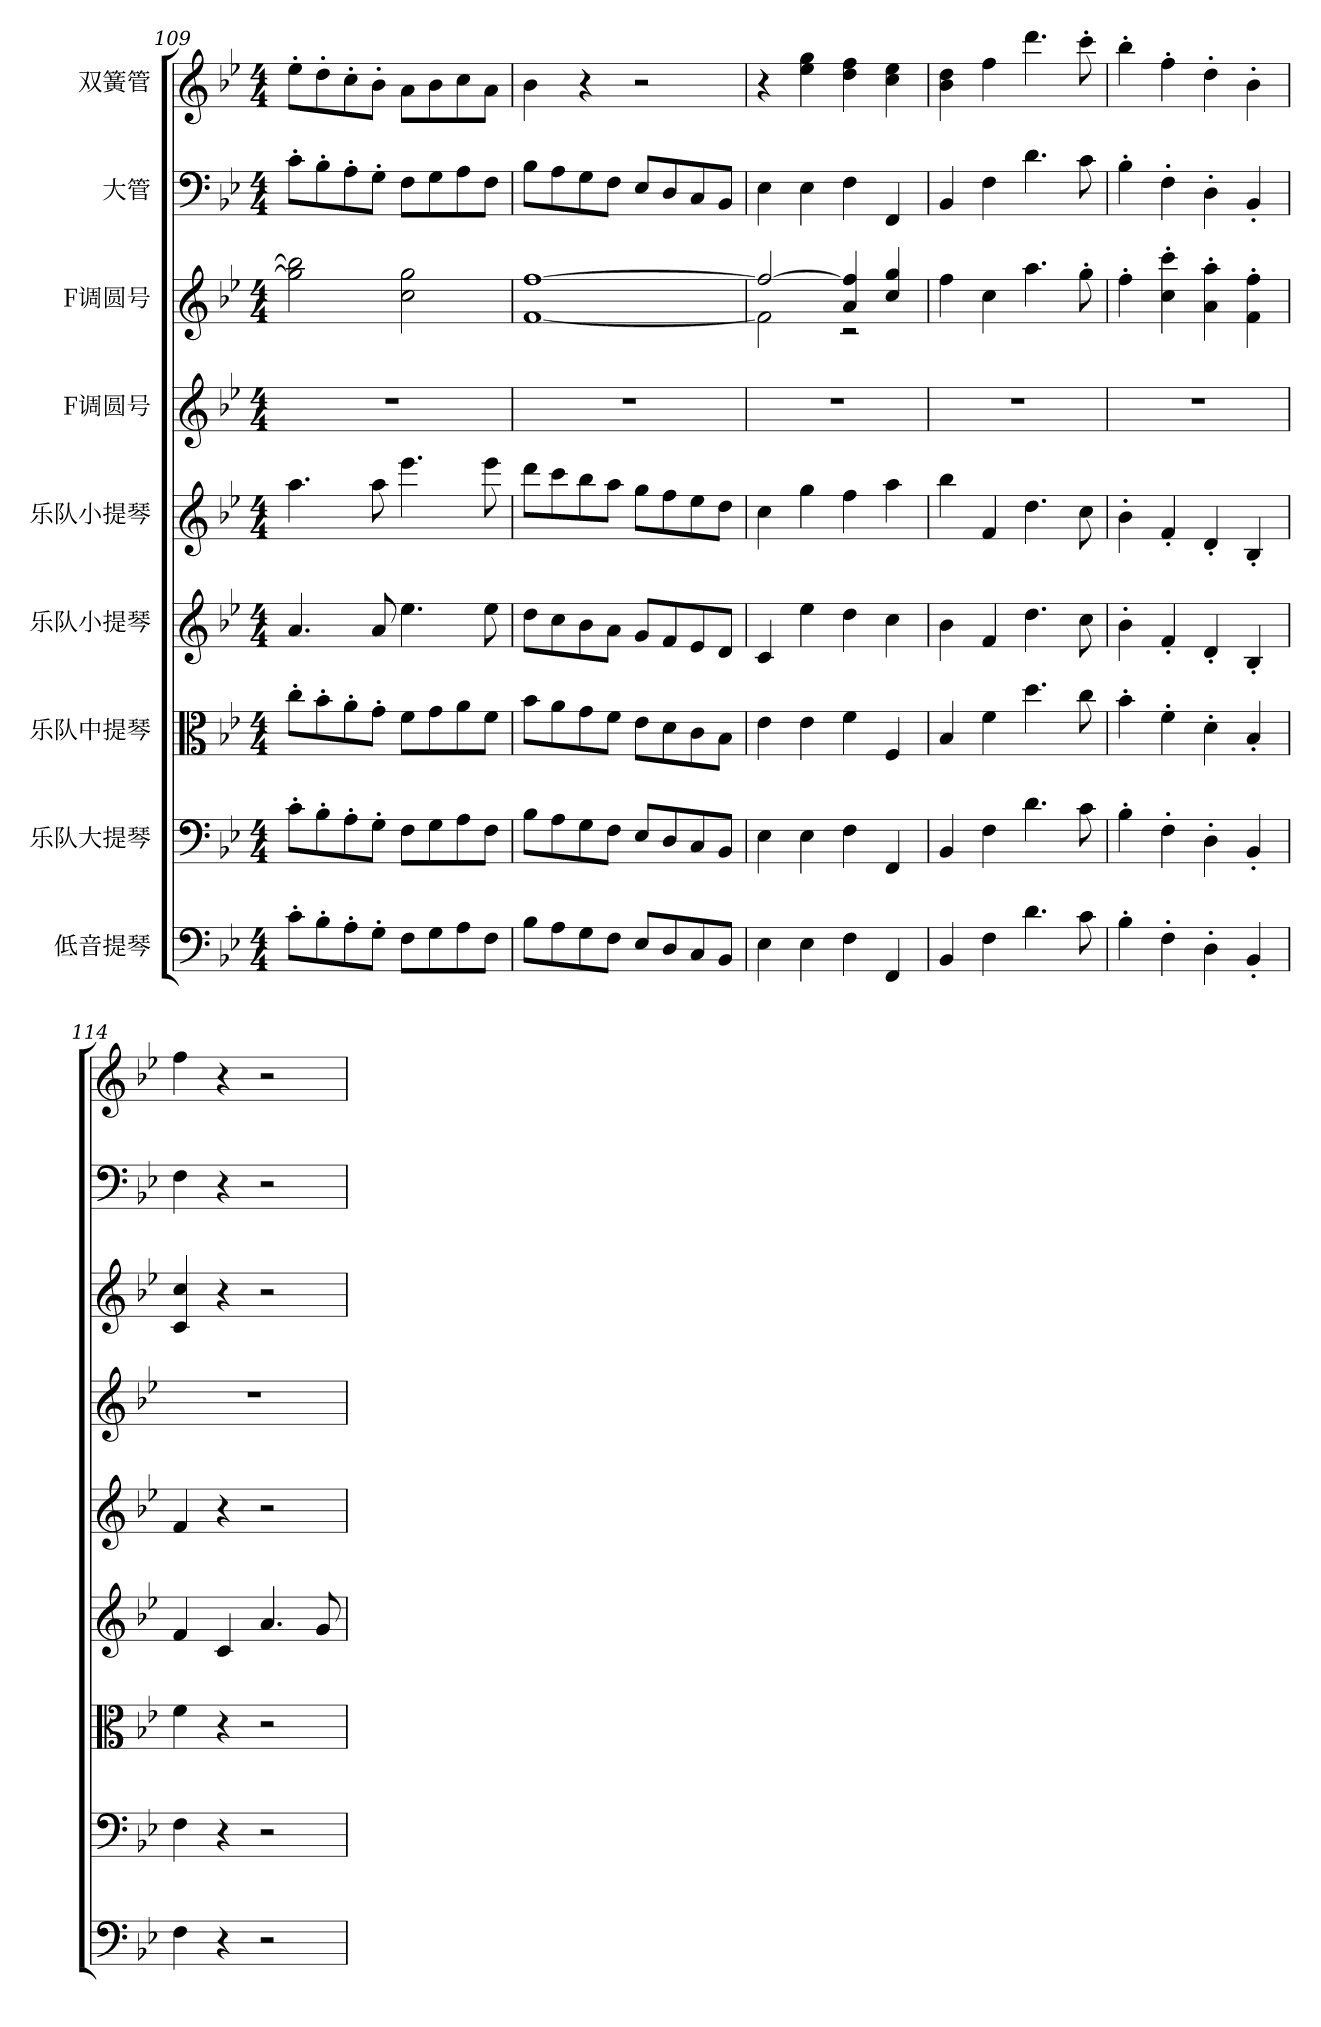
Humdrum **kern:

**kern	**kern	**kern	**kern	**kern	**kern	**kern	**kern	**kern
*part9	*part8	*part7	*part6	*part5	*part4	*part3	*part2	*part1
*staff9	*staff8	*staff7	*staff6	*staff5	*staff4	*staff3	*staff2	*staff1
*I"低音提琴	*I"乐队大提琴	*I"乐队中提琴	*I"乐队小提琴	*I"乐队小提琴	*I"F调圆号	*I"F调圆号	*I"大管	*I"双簧管
*clefF4	*clefF4	*clefC3	*clefG2	*clefG2	*clefG2	*clefG2	*clefF4	*clefG2
*ITrd7c12	*	*	*	*	*ITrd4c7	*ITrd4c7	*	*
*k[b-e-]	*k[b-e-]	*k[b-e-]	*k[b-e-]	*k[b-e-]	*k[b-e-a-]	*k[b-e-a-]	*k[b-e-]	*k[b-e-]
*M4/4	*M4/4	*M4/4	*M4/4	*M4/4	*M4/4	*M4/4	*M4/4	*M4/4
=109	=109	=109	=109	=109	=109	=109	=109	=109
8C'\L	8c'\L	8cc'\L	4.a/	4.aa\	1r	2cc\] 2ee-\]	8c'\L	8ee-'\L
8BB-'\	8B-'\	8b-'\	.	.	.	.	8B-'\	8dd'\
8AA'\	8A'\	8a'\	.	.	.	.	8A'\	8cc'\
8GG'\J	8G'\J	8g'\J	8a/	8aa\	.	.	8G'\J	8b-'\J
8FF\L	8F\L	8f\L	4.ee-\	4.eee-\	.	2f\ 2cc\	8F\L	8a\L
8GG\	8G\	8g\	.	.	.	.	8G\	8b-\
8AA\	8A\	8a\	.	.	.	.	8A\	8cc\
8FF\J	8F\J	8f\J	8ee-\	8eee-\	.	.	8F\J	8a\J
=110	=110	=110	=110	=110	=110	=110	=110	=110
*	*	*	*	*	*	*^	*	*
8BB-\L	8B-\L	8b-\L	8dd\L	8ddd\L	1r	[1b-	[1B-	8B-\L	4b-\
8AA\	8A\	8a\	8cc\	8ccc\	.	.	.	8A\	.
8GG\	8G\	8g\	8b-\	8bb-\	.	.	.	8G\	4r
8FF\J	8F\J	8f\J	8a\J	8aa\J	.	.	.	8F\J	.
8EE-/L	8E-/L	8e-\L	8g/L	8gg\L	.	.	.	8E-/L	2r
8DD/	8D/	8d\	8f/	8ff\	.	.	.	8D/	.
8CC/	8C/	8c\	8e-/	8ee-\	.	.	.	8C/	.
8BBB-/J	8BB-/J	8B-\J	8d/J	8dd\J	.	.	.	8BB-/J	.
=111	=111	=111	=111	=111	=111	=111	=111	=111	=111
4EE-\	4E-\	4e-\	4c/	4cc\	1r	2b-/_	2B-\]	4E-\	4r
4EE-\	4E-\	4e-\	4ee-\	4gg\	.	.	.	4E-\	4ee-\ 4gg\
4FF\	4F\	4f\	4dd\	4ff\	.	4d/ 4b-/]	2r	4F\	4dd\ 4ff\
4FFF/	4FF/	4F/	4cc\	4aa\	.	4f/ 4cc/	.	4FF/	4cc\ 4ee-\
*	*	*	*	*	*	*v	*v	*	*
=112	=112	=112	=112	=112	=112	=112	=112	=112
4BBB-/	4BB-/	4B-/	4b-\	4bb-\	1r	4b-\	4BB-/	4b-\ 4dd\
4FF\	4F\	4f\	4f/	4f/	.	4f\	4F\	4ff\
4.D\	4.d\	4.dd\	4.dd\	4.dd\	.	4.dd\	4.d\	4.ddd\
8C\	8c\	8cc\	8cc\	8cc\	.	8cc'\	8c\	8ccc'\
!!LO:PB:g=z
=113	=113	=113	=113	=113	=113	=113	=113	=113
4BB-'\	4B-'\	4b-'\	4b-'\	4b-'\	1r	4b-'\	4B-'\	4bb-'\
4FF'\	4F'\	4f'\	4f'/	4f'/	.	4f\' 4ff\'	4F'\	4ff'\
4DD'\	4D'\	4d'\	4d'/	4d'/	.	4d\' 4dd\'	4D'\	4dd'\
4BBB-'/	4BB-'/	4B-'/	4B-'/	4B-'/	.	4B-\' 4b-\'	4BB-'/	4b-'\
=114	=114	=114	=114	=114	=114	=114	=114	=114
4FF\	4F\	4f\	4f/	4f/	1r	4F/ 4f/	4F\	4ff\
4r	4r	4r	4c/	4r	.	4r	4r	4r
2r	2r	2r	4.a/	2r	.	2r	2r	2r
.	.	.	8g/	.	.	.	.	.
=	=	=	=	=	=	=	=	=
*-	*-	*-	*-	*-	*-	*-	*-	*-
